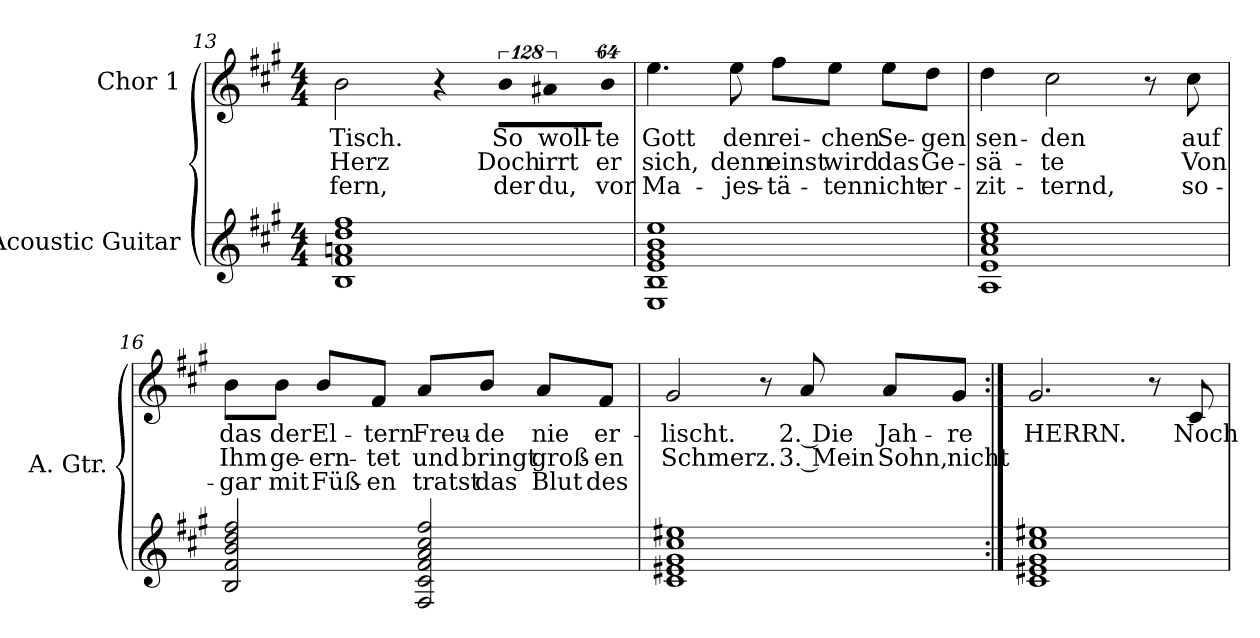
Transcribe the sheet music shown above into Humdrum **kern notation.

**kern	**kern	**text	**text	**text
*part2	*part1	*part1	*part1	*part1
*staff2	*staff1	*staff1	*staff1	*staff1
*I"Acoustic Guitar	*I"Chor 1	*	*	*
*I'A. Gtr.	*	*	*	*
!!LO:LB:g=z
*clefG2	*clefG2	*	*	*
*ITrd7c12	*	*	*	*
*k[f#c#g#]	*k[f#c#g#]	*	*	*
*f#:	*f#:	*	*	*
*M4/4	*M4/4	*	*	*
=13	=13	=13	=13	=13
!	!	!LO:LY:b:color=#000000	!LO:LY:b:color=#000000	!LO:LY:b:color=#000000
1BBi 1F#i 1Ani 1di 1f#i	2bi\	Tisch.	Herz	fern,
.	4r	.	.	.
!	!LO:N:vis=8	!	!	!
!	!	!LO:LY:b:color=#000000	!LO:LY:b:color=#000000	!LO:LY:b:color=#000000
.	1024%85bi\L	So	Doch	der
!	!LO:N:vis=8	!	!	!
!	!	!LO:LY:b:color=#000000	!LO:LY:b:color=#000000	!LO:LY:b:color=#000000
.	1024%85a#Xi\	woll-	irrt	du,
!	!LO:N:vis=8	!	!	!
!	!	!LO:LY:b:color=#000000	!LO:LY:b:color=#000000	!LO:LY:b:color=#000000
.	512%43bi\J	-te	er	vor
=14	=14	=14	=14	=14
!	!	!LO:LY:b:color=#000000	!LO:LY:b:color=#000000	!LO:LY:b:color=#000000
1EEi 1BBi 1Ei 1G#i 1Bi 1ei	4.eei\	Gott	sich,	Ma-
!	!	!LO:LY:b:color=#000000	!LO:LY:b:color=#000000	!LO:LY:b:color=#000000
.	8eei\	den	denn	-jes-
!	!	!LO:LY:b:color=#000000	!LO:LY:b:color=#000000	!LO:LY:b:color=#000000
.	8ff#i\L	rei-	einst	-tä-
!	!	!LO:LY:b:color=#000000	!LO:LY:b:color=#000000	!LO:LY:b:color=#000000
.	8eei\J	-chen	wird	-ten
!	!	!LO:LY:b:color=#000000	!LO:LY:b:color=#000000	!LO:LY:b:color=#000000
.	8eei\L	Se-	das	nicht
!	!	!LO:LY:b:color=#000000	!LO:LY:b:color=#000000	!LO:LY:b:color=#000000
.	8ddi\J	-gen	Ge-	er-
=15	=15	=15	=15	=15
!	!	!LO:LY:b:color=#000000	!LO:LY:b:color=#000000	!LO:LY:b:color=#000000
1AAi 1Ei 1Ai 1c#i 1ei	4ddi\	sen-	-sä-	-zit-
!	!	!LO:LY:b:color=#000000	!LO:LY:b:color=#000000	!LO:LY:b:color=#000000
.	2cc#i\	-den	-te	-ternd,
.	8r	.	.	.
!	!	!LO:LY:b:color=#000000	!LO:LY:b:color=#000000	!LO:LY:b:color=#000000
.	8cc#i\	auf	Von	so-
!!LO:LB:g=z
=16	=16	=16	=16	=16
!	!	!LO:LY:b:color=#000000	!LO:LY:b:color=#000000	!LO:LY:b:color=#000000
2BBi/ 2F#i 2Bi 2di 2f#i	8bi\L	das	Ihm	-gar
!	!	!LO:LY:b:color=#000000	!LO:LY:b:color=#000000	!LO:LY:b:color=#000000
.	8bi\J	der	ge-	mit
!	!	!LO:LY:b:color=#000000	!LO:LY:b:color=#000000	!LO:LY:b:color=#000000
.	8bi/L	El-	-ern-	Füß-
!	!	!LO:LY:b:color=#000000	!LO:LY:b:color=#000000	!LO:LY:b:color=#000000
.	8f#i/J	-tern	-tet	-en
!	!	!LO:LY:b:color=#000000	!LO:LY:b:color=#000000	!LO:LY:b:color=#000000
2FF#i/ 2C#i 2F#i 2Ai 2c#i 2f#i	8ai/L	Freu-	und	tratst
!	!	!LO:LY:b:color=#000000	!LO:LY:b:color=#000000	!LO:LY:b:color=#000000
.	8bi/J	-de	bringt	das
!	!	!LO:LY:b:color=#000000	!LO:LY:b:color=#000000	!LO:LY:b:color=#000000
.	8ai/L	nie	groß-	Blut
!	!	!LO:LY:b:color=#000000	!LO:LY:b:color=#000000	!LO:LY:b:color=#000000
.	8f#i/J	er-	-en	des
=17	=17	=17	=17	=17
!	!	!LO:LY:b:color=#000000	!LO:LY:b:color=#000000	!
1C#i 1E#Xi 1G#i 1c#i 1e#Xi	2g#i/	-lischt.	Schmerz.	.
.	8r	.	.	.
!	!	!LO:LY:b:color=#000000	!LO:LY:b:color=#000000	!
.	8ai/	2. Die	3. Mein	.
!	!	!LO:LY:b:color=#000000	!LO:LY:b:color=#000000	!
.	8ai/L	Jah-	Sohn,	.
!	!	!LO:LY:b:color=#000000	!LO:LY:b:color=#000000	!
.	8g#i/J	-re	nicht	.
=18:|!	=18:|!	=18:|!	=18:|!	=18:|!
!	!	!LO:LY:b:color=#000000	!	!
1C#i 1E#Xi 1G#i 1c#i 1e#Xi	2.g#i/	HERRN.	.	.
.	8r	.	.	.
!	!	!LO:LY:b:color=#000000	!	!
.	8c#i/	Noch	.	.
=	=	=	=	=
*-	*-	*-	*-	*-
